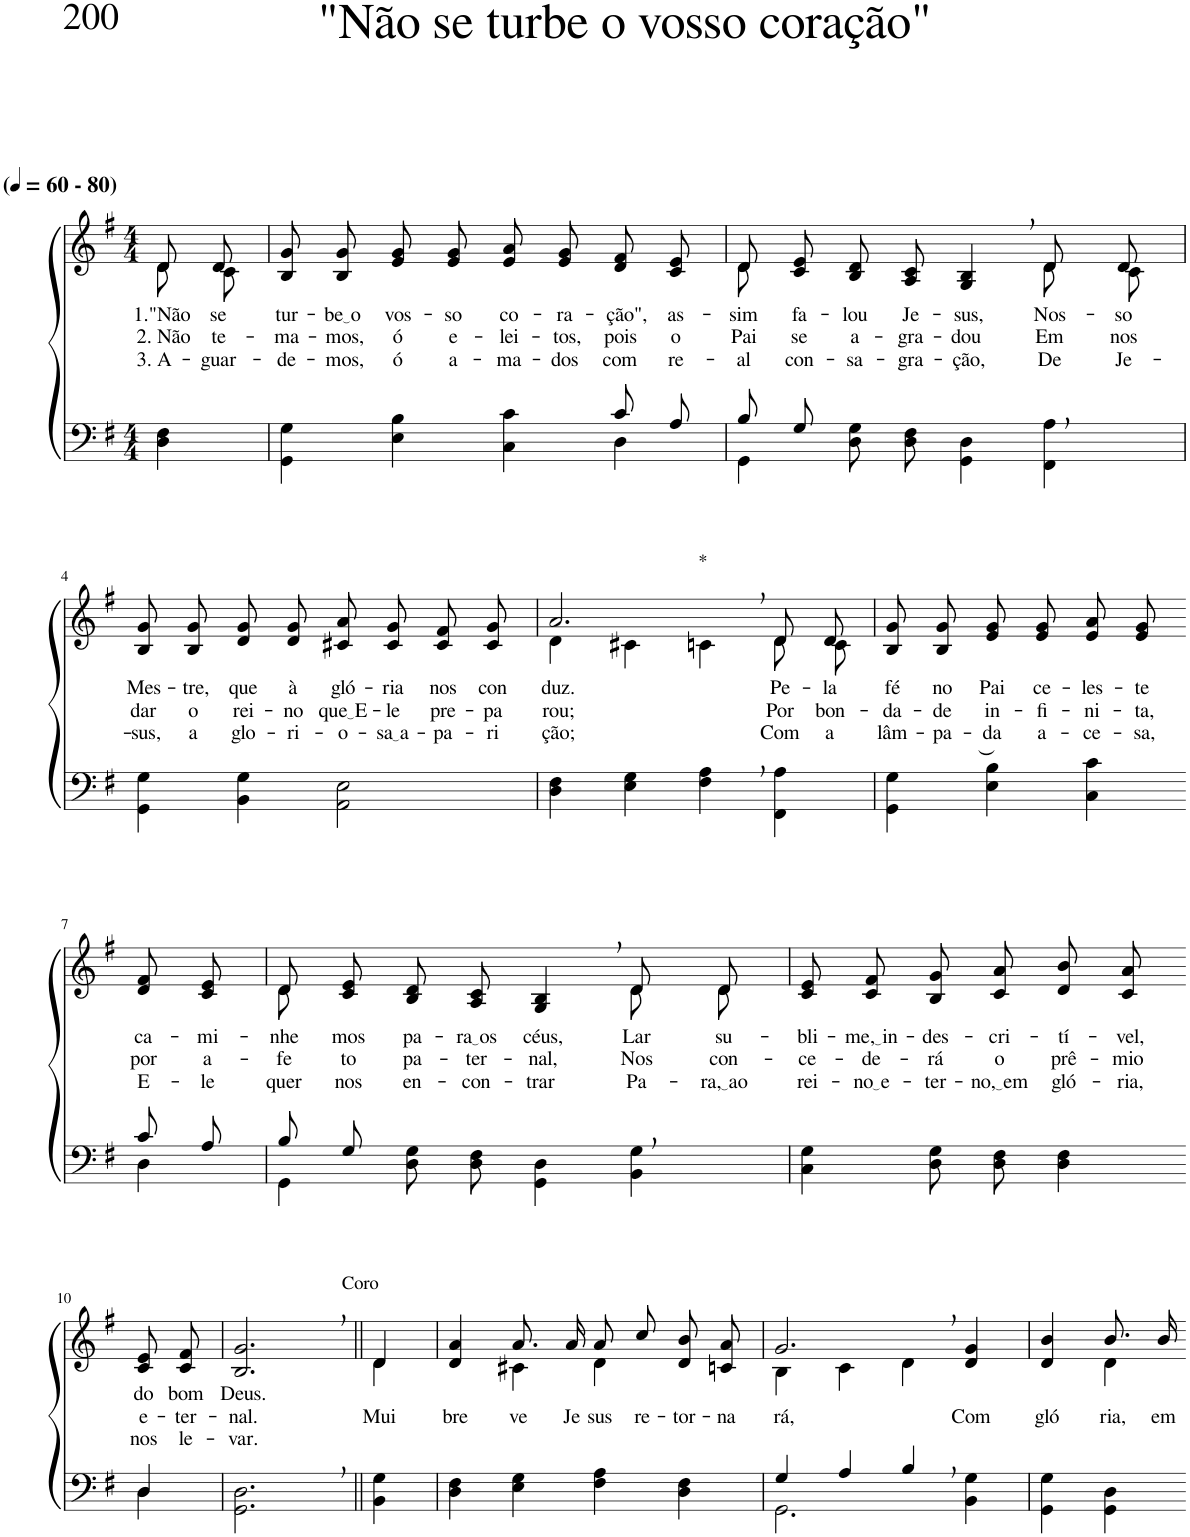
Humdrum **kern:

**kern	**kern	**text	**text	**text
*part2	*part1	*part1	*part1	*part1
*staff2	*staff1	*staff1	*staff1	*staff1
*I"Parte III e IV	*I"Parte I e II	*	*	*
*clefF4	*clefG2	*	*	*
*Trd-1c-2	*Trd-1c-2	*	*	*
*k[f#]	*k[f#]	*	*	*
*M4/4	*M4/4	*	*	*
*MM60	*MM60	*	*	*
=1	=1	=1	=1	=1
*	*^	*	*	*
!	!LO:TX:a:B:t=(	!	!	!	!
!	!LO:TX:a:B:t=- 80)	!	!	!	!
!	!	!	!LO:LY:b	!LO:LY:b	!LO:LY:b
4D\ 4F#\	8d/L	8d\L	1."Não	2. Não	3. A-
!	!	!	!LO:LY:b	!LO:LY:b	!LO:LY:b
.	8d/J	8c\J	se	te-	-guar-
=2	=2	=2	=2	=2	=2
*^	*	*	*	*	*
!	!	!	!	!LO:LY:b	!LO:LY:b	!LO:LY:b
*	*	*v	*v	*	*	*
2ryy	4GG\ 4G\	8B/ 8g/L	tur-	-ma-	-de-
!	!	!	!LO:LY:b	!LO:LY:b	!LO:LY:b
.	.	8B/ 8g/J	be o	-mos,	-mos,
!	!	!	!LO:LY:b	!LO:LY:b	!LO:LY:b
.	4E\ 4B\	8e/ 8g/L	vos-	ó	ó
!	!	!	!LO:LY:b	!LO:LY:b	!LO:LY:b
.	.	8e/ 8g/J	-so	e-	a-
!	!	!	!LO:LY:b	!LO:LY:b	!LO:LY:b
4ryy	4C\ 4c\	8e/ 8a/L	co-	-lei-	-ma-
!	!	!	!LO:LY:b	!LO:LY:b	!LO:LY:b
.	.	8e/ 8g/J	-ra-	-tos,	-dos
!	!	!	!LO:LY:b	!LO:LY:b	!LO:LY:b
8c/L	4D\	8d/ 8f#/L	-ção",	pois	com
!	!	!	!LO:LY:b	!LO:LY:b	!LO:LY:b
8A/J	.	8c/ 8e/J	as-	o	re-
=3	=3	=3	=3	=3	=3
!	!	!	!LO:LY:b	!LO:LY:b	!LO:LY:b
*	*	*^	*	*	*
8B/L	4GG\	8d\	8d/L	-sim	Pai	-al
!	!	!	!	!LO:LY:b	!LO:LY:b	!LO:LY:b
8G/J	.	2ryy	8c/ 8e/J	fa-	se	con-
!	!	!	!	!LO:LY:b	!LO:LY:b	!LO:LY:b
4ryy	8D\ 8G\L	.	8B/ 8d/L	-lou	a-	-sa-
!	!	!	!	!LO:LY:b	!LO:LY:b	!LO:LY:b
.	8D\ 8F#\J	.	8A/ 8c/J	Je-	-gra-	-gra-
!	!	!	!	!LO:LY:b	!LO:LY:b	!LO:LY:b
2ryy	4GG\ 4D\	.	4G/ 4B/	-sus,	-dou	-ção,
.	.	8ryy	.	.	.	.
!	!	!	!	!LO:LY:b	!LO:LY:b	!LO:LY:b
.	4FF#\ 4A\	8d\L	8d/L	Nos-	Em	De
!	!	!	!	!LO:LY:b	!LO:LY:b	!LO:LY:b
.	.	8c\J	8d/J	-so	nos	Je-
*v	*v	*	*	*	*	*
!!LO:LB:g=z
=4	=4	=4	=4	=4	=4
!	!	!	!LO:LY:b	!LO:LY:b	!LO:LY:b
*	*v	*v	*	*	*
4GG\ 4G\	8B/ 8g/L	Mes-	dar	-sus,
!	!	!LO:LY:b	!LO:LY:b	!LO:LY:b
.	8B/ 8g/J	-tre,	o	a
!	!	!LO:LY:b	!LO:LY:b	!LO:LY:b
4BB\ 4G\	8d/ 8g/L	que	rei-	glo-
!	!	!LO:LY:b	!LO:LY:b	!LO:LY:b
.	8d/ 8g/J	à	-no	-ri-
!	!	!LO:LY:b	!LO:LY:b	!LO:LY:b
2AA\ 2E\	8c#X/ 8a/L	gló-	que E	-o-
!	!	!LO:LY:b	!LO:LY:b	!LO:LY:b
.	8c#/ 8g/J	-ria	-le	sa a
!	!	!LO:LY:b	!LO:LY:b	!LO:LY:b
.	8c#/ 8f#/L	nos	pre-	-pa-
!	!	!LO:LY:b	!LO:LY:b	!LO:LY:b
.	8c#/ 8g/J	con-	-pa-	-ri-
=5	=5	=5	=5	=5
*	*^	*	*	*
!	!LO:TX:a:t=*	!	!	!	!
!	!	!	!LO:LY:b	!LO:LY:b	!LO:LY:b
4D\ 4F#\	2.a,/	4d\	-duz.	-rou;	-ção;
4E\ 4G\	.	4c#X\	.	.	.
4F#\, 4A\,	.	4cn\	.	.	.
!	!	!	!LO:LY:b	!LO:LY:b	!LO:LY:b
4FF#\ 4A\	8d/L	8d\L	Pe-	-Por	Com
!	!	!	!LO:LY:b	!LO:LY:b	!LO:LY:b
.	8d/J	8c\J	-la	bon-	a
=6	=6	=6	=6	=6	=6
!	!	!	!LO:LY:b	!LO:LY:b	!LO:LY:b
*	*v	*v	*	*	*
4GG\ 4G\	8B/ 8g/L	fé	-da-	lâm-
!	!	!LO:LY:b	!LO:LY:b	!LO:LY:b
.	8B/ 8g/J	no	-de	-pa-
!	!	!LO:LY:b	!LO:LY:b	!LO:LY:b
4E\ 4B\	8e/ 8g/L	Pai	in-	-da
!	!	!LO:LY:b	!LO:LY:b	!LO:LY:b
.	8e/ 8g/J	ce-	-fi-	a-
!	!	!LO:LY:b	!LO:LY:b	!LO:LY:b
4C\ 4c\	8e/ 8a/L	-les-	-ni-	-ce-
!	!	!LO:LY:b	!LO:LY:b	!LO:LY:b
.	8e/ 8g/J	-te	-ta,	-sa,
!!LO:LB:g=z
=7-	=7-	=7-	=7-	=7-
*^	*	*	*	*
!	!	!	!LO:LY:b	!LO:LY:b	!LO:LY:b
8c/L	4D\	8d/ 8f#/L	ca-	por	E-
!	!	!	!LO:LY:b	!LO:LY:b	!LO:LY:b
8A/J	.	8c/ 8e/J	-mi-	a-	-le
=8	=8	=8	=8	=8	=8
!	!	!	!LO:LY:b	!LO:LY:b	!LO:LY:b
*	*	*^	*	*	*
8B/L	4GG\	8d\	8d/L	-nhe-	-fe-	quer
!	!	!	!	!LO:LY:b	!LO:LY:b	!LO:LY:b
8G/J	.	2ryy	8c/ 8e/J	-mos	-to	nos
!	!	!	!	!LO:LY:b	!LO:LY:b	!LO:LY:b
4ryy	8D\ 8G\L	.	8B/ 8d/L	pa-	pa-	en-
!	!	!	!	!LO:LY:b	!LO:LY:b	!LO:LY:b
.	8D\ 8F#\J	.	8A/ 8c/J	ra os	-ter-	-con-
!	!	!	!	!LO:LY:b	!LO:LY:b	!LO:LY:b
2ryy	4GG\ 4D\	.	4G/ 4B/	céus,	-nal,	-trar
.	.	8ryy	.	.	.	.
!	!	!	!	!LO:LY:b	!LO:LY:b	!LO:LY:b
.	4BB\ 4G\	8d\L	8d/L	Lar	Nos	Pa-
!	!	!	!	!LO:LY:b	!LO:LY:b	!LO:LY:b
.	.	8d\J	8d/J	su-	con-	ra, ao
*v	*v	*	*	*	*	*
=9	=9	=9	=9	=9	=9
!	!	!	!LO:LY:b	!LO:LY:b	!LO:LY:b
*	*v	*v	*	*	*
4C\ 4G\	8c/ 8e/L	-bli-	-ce-	rei-
!	!	!LO:LY:b	!LO:LY:b	!LO:LY:b
.	8c/ 8f#/J	me, in	-de-	no e
!	!	!LO:LY:b	!LO:LY:b	!LO:LY:b
8D\ 8G\L	8B/ 8g/L	-des-	-rá	-ter-
!	!	!LO:LY:b	!LO:LY:b	!LO:LY:b
8D\ 8F#\J	8c/ 8a/J	-cri-	o	no, em
!	!	!LO:LY:b	!LO:LY:b	!LO:LY:b
4D\ 4F#\	8d/ 8b/L	-tí-	prê-	gló-
!	!	!LO:LY:b	!LO:LY:b	!LO:LY:b
.	8c/ 8a/J	-vel,	-mio	-ria,
!!LO:LB:g=z
=10-	=10-	=10-	=10-	=10-
*^	*	*	*	*
!	!	!	!LO:LY:b	!LO:LY:b	!LO:LY:b
4D/	4D\	8c/ 8e/L	do	e-	nos
!	!	!	!LO:LY:b	!LO:LY:b	!LO:LY:b
.	.	8c/ 8f#/J	bom	-ter-	le-
*v	*v	*	*	*	*
=11	=11	=11	=11	=11
!	!LO:TX:a:t=Coro	!	!	!
!	!	!LO:LY:b	!LO:LY:b	!LO:LY:b
2.GG\, 2.D\,	2.B/, 2.g/,	Deus.	-nal.	-var.
=12||	=12||	=12||	=12||	=12||
*	*^	*	*	*
!	!	!	!	!LO:LY:b	!
4BB\ 4G\	4d/	4d\	.	Mui	.
=13	=13	=13	=13	=13	=13
!	!	!	!	!LO:LY:b	!
4D\ 4F#\	4d/ 4a/	4ryy	.	bre-	.
!	!	!	!	!LO:LY:b	!
4E\ 4G\	8.a/L	4c#X\	.	-ve	.
!	!	!	!	!LO:LY:b	!
.	16a/Jk	.	.	Je-	.
!	!	!	!	!LO:LY:b	!
4F#\ 4A\	8a/L	4d\	.	-sus	.
!	!	!	!	!LO:LY:b	!
.	8cc/J	.	.	re-	.
!	!	!	!	!LO:LY:b	!
4D\ 4F#\	8d/ 8b/L	4ryy	.	-tor-	.
!	!	!	!	!LO:LY:b	!
.	8cn/ 8a/J	.	.	-na-	.
=14	=14	=14	=14	=14	=14
*^	*	*	*	*	*
!	!	!	!	!	!LO:LY:b	!
4G/	2.GG\	2.g,/	4B\	.	-rá,	.
4A/	.	.	4c\	.	.	.
4B,/	.	.	4d\	.	.	.
!	!	!	!	!	!LO:LY:b	!
4ryy	4BB\ 4G\	4d/ 4g/	4ryy	.	Com	.
=15	=15	=15	=15	=15	=15	=15
!	!	!	!	!	!LO:LY:b	!
*v	*v	*	*	*	*	*
4GG\ 4G\	4d/ 4b/	4ryy	.	gló-	.
!	!	!	!	!LO:LY:b	!
4GG\ 4D\	8.b/L	4d\	.	-ria,	.
!	!	!	!	!LO:LY:b	!
.	16b/Jk	.	.	em	.
*	*v	*v	*	*	*
=-	=-	=-	=-	=-
*-	*-	*-	*-	*-
